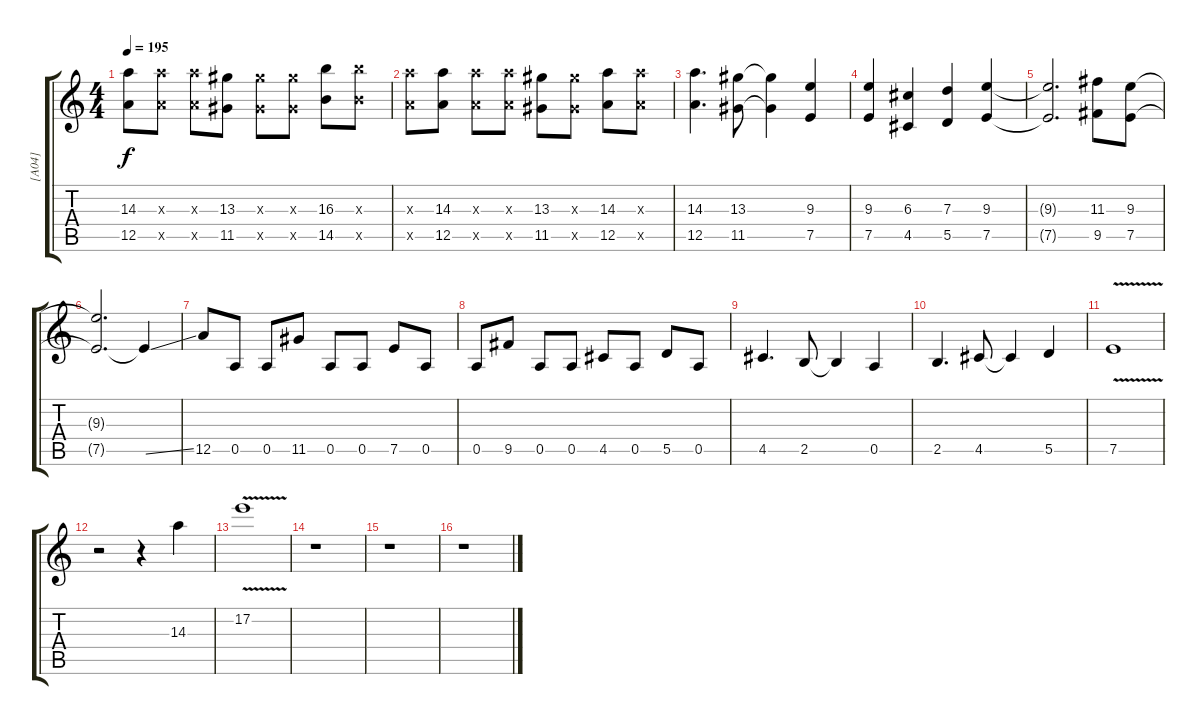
\track ("[A04]" "[A04]") {instrument overdrivenguitar}
\staff {score tabs}
\tuning (E4 B3 G3 D3 A2 E2) {hide}
\ts (4 4)
\tempo 195
\clef g2
\ks c
(14.3 12.5).8{dy f} (14.3{x} 12.5{x}).8 (14.3{x} 12.5{x}).8 (13.3 11.5).8 (13.3{x} 11.5{x}).8 (13.3{x} 11.5{x}).8 (16.3 14.5).8 (16.3{x} 14.5{x}).8 |
(14.3{x} 12.5{x}).8 (14.3 12.5).8 (14.3{x} 12.5{x}).8 (14.3{x} 12.5{x}).8 (13.3 11.5).8 (13.3{x} 11.5{x}).8 (14.3 12.5).8 (14.3{x} 12.5{x}).8 |
(14.3 12.5).4{d} (13.3 11.5).8 (13.3{t} 11.5{t}).4 (9.3 7.5).4 |
(9.3 7.5).4 (6.3 4.5).4 (7.3 5.5).4 (9.3 7.5).4 |
(9.3{t} 7.5{t}).2{d} (11.3 9.5).8 (9.3 7.5).8 |
(9.3{t} 7.5{t}).2{d} 7.5{ss t}.4 |
12.5.8 0.5.8 0.5.8 11.5.8 0.5.8 0.5.8 7.5.8 0.5.8 |
0.5.8 9.5.8 0.5.8 0.5.8 4.5.8 0.5.8 5.5.8 0.5.8 |
4.5.4{d} 2.5.8 2.5{t}.4 0.5.4 |
2.5.4{d} 4.5.8 4.5{t}.4 5.5.4 |
7.5{v}.1 |
r.2 r.4 14.3.4 |
17.2{v}.1 |
r.1 |
r.1 |
r.1
